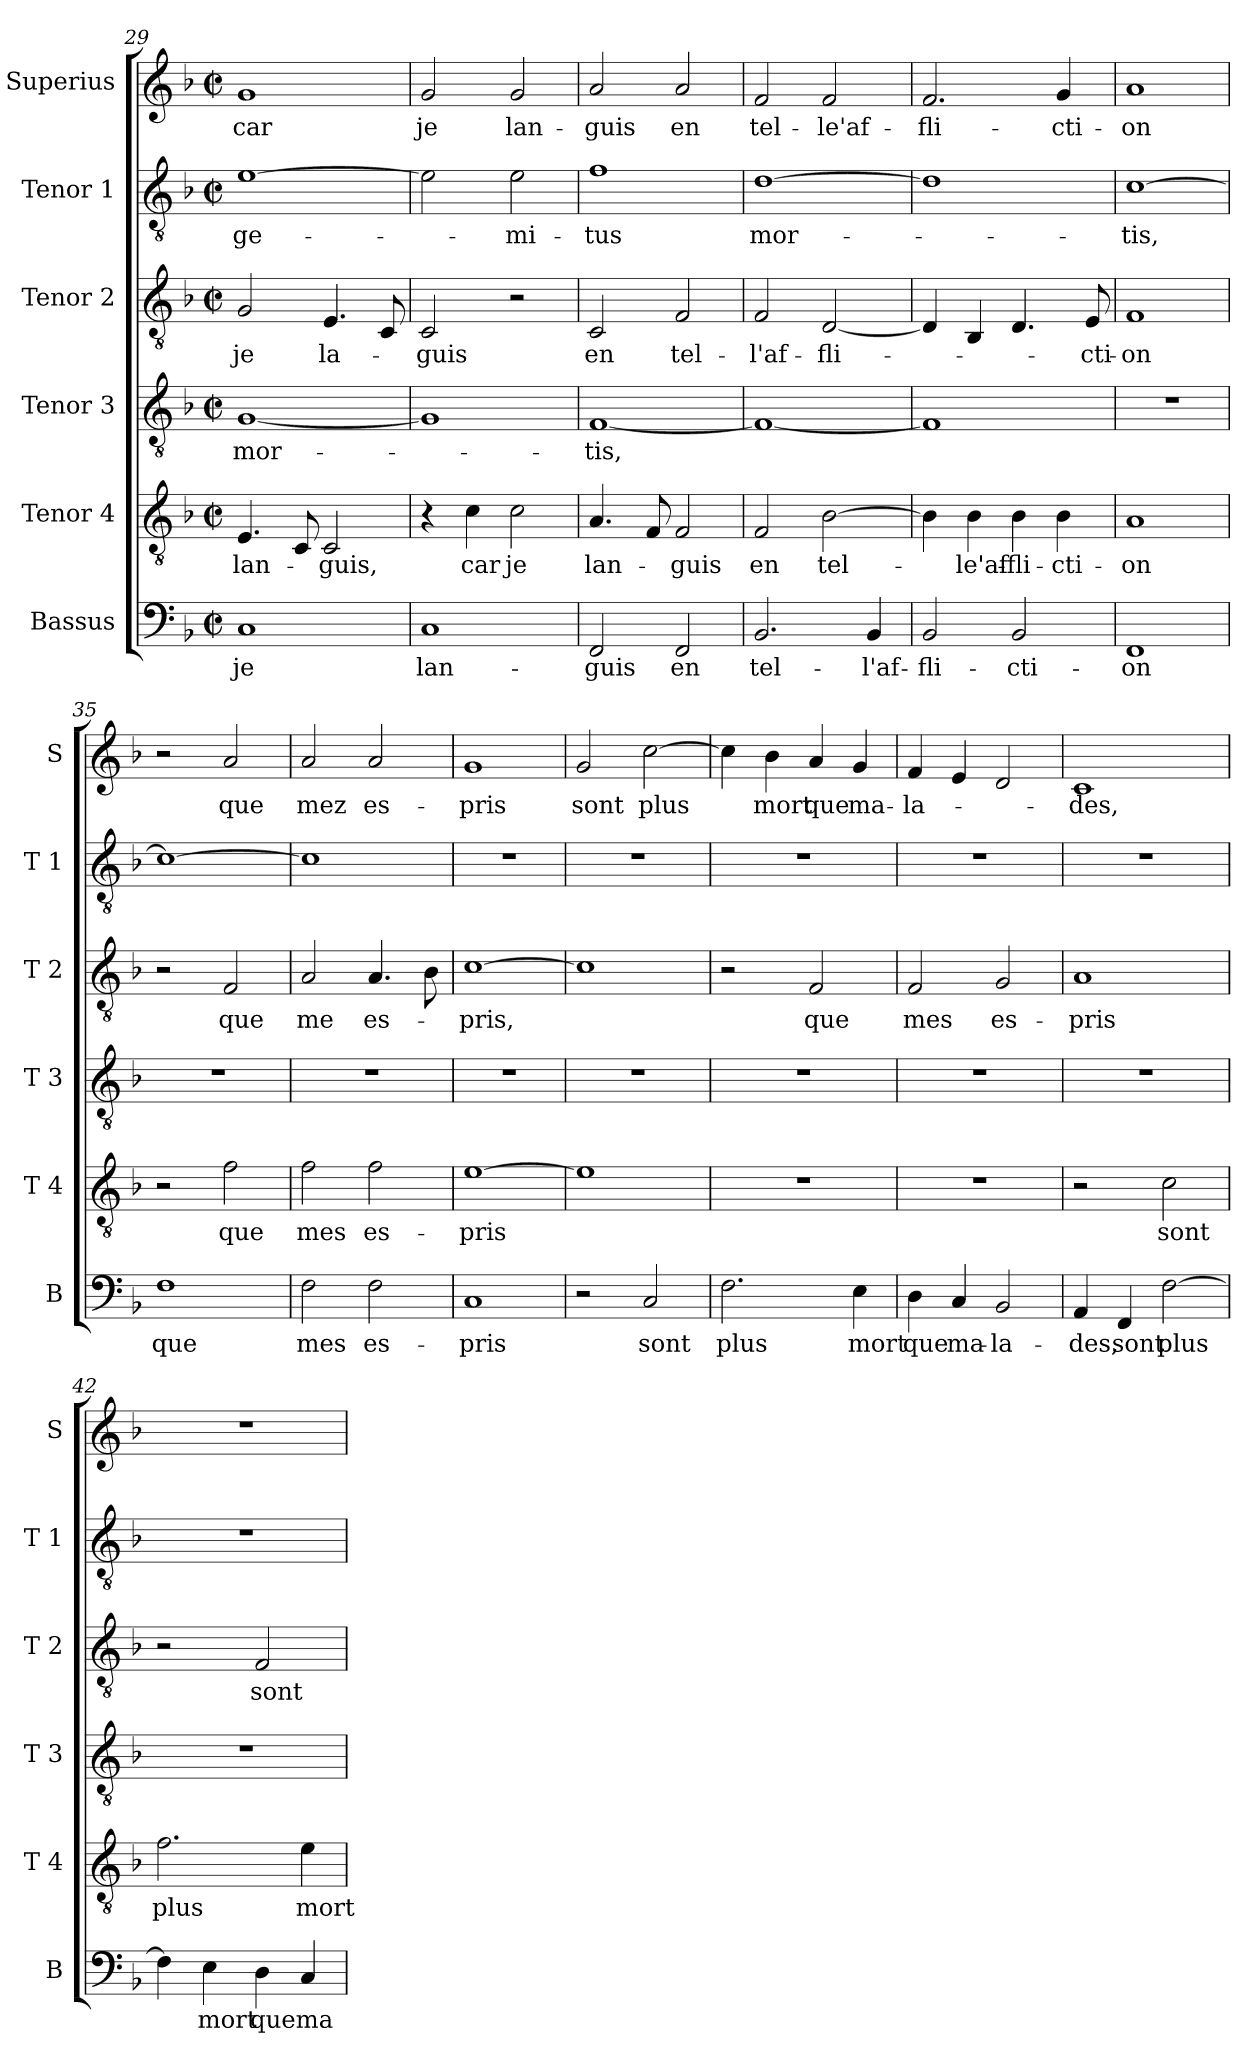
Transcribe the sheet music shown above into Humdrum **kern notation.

**kern	**text	**kern	**text	**kern	**text	**kern	**text	**kern	**text	**kern	**text
*part6	*part6	*part5	*part5	*part4	*part4	*part3	*part3	*part2	*part2	*part1	*part1
*staff6	*staff6	*staff5	*staff5	*staff4	*staff4	*staff3	*staff3	*staff2	*staff2	*staff1	*staff1
*I"Bassus	*	*I"Tenor 4	*	*I"Tenor 3	*	*I"Tenor 2	*	*I"Tenor 1	*	*I"Superius	*
*I'B	*	*I'T 4	*	*I'T 3	*	*I'T 2	*	*I'T 1	*	*I'S	*
*clefF4	*	*clefGv2	*	*clefGv2	*	*clefGv2	*	*clefGv2	*	*clefG2	*
*k[b-]	*	*k[b-]	*	*k[b-]	*	*k[b-]	*	*k[b-]	*	*k[b-]	*
*F:	*	*F:	*	*F:	*	*F:	*	*F:	*	*F:	*
*M2/2	*	*M2/2	*	*M2/2	*	*M2/2	*	*M2/2	*	*M2/2	*
*met(c|)	*	*met(c|)	*	*met(c|)	*	*met(c|)	*	*met(c|)	*	*met(c|)	*
=29	=29	=29	=29	=29	=29	=29	=29	=29	=29	=29	=29
!	!LO:LY:b	!	!LO:LY:b	!	!LO:LY:b	!	!LO:LY:b	!	!LO:LY:b	!	!LO:LY:b
1C	je	4.E/	lan-	[1G	mor-	2G/	je	[1e	ge-	1g	car
.	.	8C/	.	.	.	.	.	.	.	.	.
!	!	!	!LO:LY:b	!	!	!	!LO:LY:b	!	!	!	!
.	.	2C/	-guis,	.	.	4.E/	la-	.	.	.	.
.	.	.	.	.	.	8C/	.	.	.	.	.
=30	=30	=30	=30	=30	=30	=30	=30	=30	=30	=30	=30
!	!LO:LY:b	!	!	!	!	!	!LO:LY:b	!	!	!	!LO:LY:b
1C	lan-	4r	.	1G]	.	2C/	-guis	2e\]	.	2g/	je
!	!	!	!LO:LY:b	!	!	!	!	!	!	!	!
.	.	4c\	car	.	.	.	.	.	.	.	.
!	!	!	!LO:LY:b	!	!	!	!	!	!LO:LY:b	!	!LO:LY:b
.	.	2c\	je	.	.	2r	.	2e\	-mi-	2g/	lan-
=31	=31	=31	=31	=31	=31	=31	=31	=31	=31	=31	=31
!	!LO:LY:b	!	!LO:LY:b	!	!LO:LY:b	!	!LO:LY:b	!	!LO:LY:b	!	!LO:LY:b
2FF/	-guis	4.A/	lan-	[1F	-tis,	2C/	en	1f	-tus	2a/	-guis
.	.	8F/	.	.	.	.	.	.	.	.	.
!	!LO:LY:b	!	!LO:LY:b	!	!	!	!LO:LY:b	!	!	!	!LO:LY:b
2FF/	en	2F/	-guis	.	.	2F/	tel-	.	.	2a/	en
=32	=32	=32	=32	=32	=32	=32	=32	=32	=32	=32	=32
!	!LO:LY:b	!	!LO:LY:b	!	!	!	!LO:LY:b	!	!LO:LY:b	!	!LO:LY:b
2.BB-/	tel-	2F/	en	1F_	.	2F/	-l'af-	[1d	mor-	2f/	tel-
!	!	!	!LO:LY:b	!	!	!	!LO:LY:b	!	!	!	!LO:LY:b
.	.	[2B-\	tel-	.	.	[2D/	-fli-	.	.	2f/	-le'af-
!	!LO:LY:b	!	!	!	!	!	!	!	!	!	!
4BB-/	-l'af-	.	.	.	.	.	.	.	.	.	.
=33	=33	=33	=33	=33	=33	=33	=33	=33	=33	=33	=33
!	!LO:LY:b	!	!	!	!	!	!	!	!	!	!LO:LY:b
2BB-/	-fli-	4B-\]	.	1F]	.	4D/]	.	1d]	.	2.f/	-fli-
!	!	!	!LO:LY:b	!	!	!	!	!	!	!	!
.	.	4B-\	-le'af-	.	.	4BB-/	.	.	.	.	.
!	!LO:LY:b	!	!LO:LY:b	!	!	!	!	!	!	!	!
2BB-/	-cti-	4B-\	-fli-	.	.	4.D/	.	.	.	.	.
!	!	!	!LO:LY:b	!	!	!	!	!	!	!	!LO:LY:b
.	.	4B-\	-cti-	.	.	.	.	.	.	4g/	-cti-
!	!	!	!	!	!	!	!LO:LY:b	!	!	!	!
.	.	.	.	.	.	8E/	-cti-	.	.	.	.
=34	=34	=34	=34	=34	=34	=34	=34	=34	=34	=34	=34
!	!LO:LY:b	!	!LO:LY:b	!	!	!	!LO:LY:b	!	!LO:LY:b	!	!LO:LY:b
1FF	-on	1A	-on	1r	.	1F	-on	[1c	-tis,	1a	-on
!!LO:LB:g=z
=35	=35	=35	=35	=35	=35	=35	=35	=35	=35	=35	=35
!	!LO:LY:b	!	!	!	!	!	!	!	!	!	!
1F	que	2r	.	1r	.	2r	.	1c_	.	2r	.
!	!	!	!LO:LY:b	!	!	!	!LO:LY:b	!	!	!	!LO:LY:b
.	.	2f\	que	.	.	2F/	que	.	.	2a/	que
=36	=36	=36	=36	=36	=36	=36	=36	=36	=36	=36	=36
!	!LO:LY:b	!	!LO:LY:b	!	!	!	!LO:LY:b	!	!	!	!LO:LY:b
2F\	mes	2f\	mes	1r	.	2A/	me	1c]	.	2a/	mez
!	!LO:LY:b	!	!LO:LY:b	!	!	!	!LO:LY:b	!	!	!	!LO:LY:b
2F\	es-	2f\	es-	.	.	4.A/	es-	.	.	2a/	es-
.	.	.	.	.	.	8B-\	.	.	.	.	.
=37	=37	=37	=37	=37	=37	=37	=37	=37	=37	=37	=37
!	!LO:LY:b	!	!LO:LY:b	!	!	!	!LO:LY:b	!	!	!	!LO:LY:b
1C	-pris	[1e	-pris	1r	.	[1c	-pris,	1r	.	1g	-pris
=38	=38	=38	=38	=38	=38	=38	=38	=38	=38	=38	=38
!	!	!	!	!	!	!	!	!	!	!	!LO:LY:b
2r	.	1e]	.	1r	.	1c]	.	1r	.	2g/	sont
!	!LO:LY:b	!	!	!	!	!	!	!	!	!	!LO:LY:b
2C/	sont	.	.	.	.	.	.	.	.	[2cc\	plus
=39	=39	=39	=39	=39	=39	=39	=39	=39	=39	=39	=39
!	!LO:LY:b	!	!	!	!	!	!	!	!	!	!
2.F\	plus	1r	.	1r	.	2r	.	1r	.	4cc\]	.
!	!	!	!	!	!	!	!	!	!	!	!LO:LY:b
.	.	.	.	.	.	.	.	.	.	4b-\	mort
!	!	!	!	!	!	!	!LO:LY:b	!	!	!	!LO:LY:b
.	.	.	.	.	.	2F/	que	.	.	4a/	que
!	!LO:LY:b	!	!	!	!	!	!	!	!	!	!LO:LY:b
4E\	mort	.	.	.	.	.	.	.	.	4g/	ma-
=40	=40	=40	=40	=40	=40	=40	=40	=40	=40	=40	=40
!	!LO:LY:b	!	!	!	!	!	!LO:LY:b	!	!	!	!LO:LY:b
4D\	que	1r	.	1r	.	2F/	mes	1r	.	4f/	-la-
!	!LO:LY:b	!	!	!	!	!	!	!	!	!	!
4C/	ma-	.	.	.	.	.	.	.	.	4e/	.
!	!LO:LY:b	!	!	!	!	!	!LO:LY:b	!	!	!	!
2BB-/	-la-	.	.	.	.	2G/	es-	.	.	2d/	.
=41	=41	=41	=41	=41	=41	=41	=41	=41	=41	=41	=41
!	!LO:LY:b	!	!	!	!	!	!LO:LY:b	!	!	!	!LO:LY:b
4AA/	-des,	2r	.	1r	.	1A	-pris	1r	.	1c	-des,
!	!LO:LY:b	!	!	!	!	!	!	!	!	!	!
4FF/	sont	.	.	.	.	.	.	.	.	.	.
!	!LO:LY:b	!	!LO:LY:b	!	!	!	!	!	!	!	!
[2F\	plus	2c\	sont	.	.	.	.	.	.	.	.
!!LO:PB:g=z
=42	=42	=42	=42	=42	=42	=42	=42	=42	=42	=42	=42
!	!	!	!LO:LY:b	!	!	!	!	!	!	!	!
4F\]	.	2.f\	plus	1r	.	2r	.	1r	.	1r	.
!	!LO:LY:b	!	!	!	!	!	!	!	!	!	!
4E\	mort	.	.	.	.	.	.	.	.	.	.
!	!LO:LY:b	!	!	!	!	!	!LO:LY:b	!	!	!	!
4D\	que	.	.	.	.	2F/	sont	.	.	.	.
!	!LO:LY:b	!	!LO:LY:b	!	!	!	!	!	!	!	!
4C/	ma-	4e\	mort	.	.	.	.	.	.	.	.
=	=	=	=	=	=	=	=	=	=	=	=
*-	*-	*-	*-	*-	*-	*-	*-	*-	*-	*-	*-
